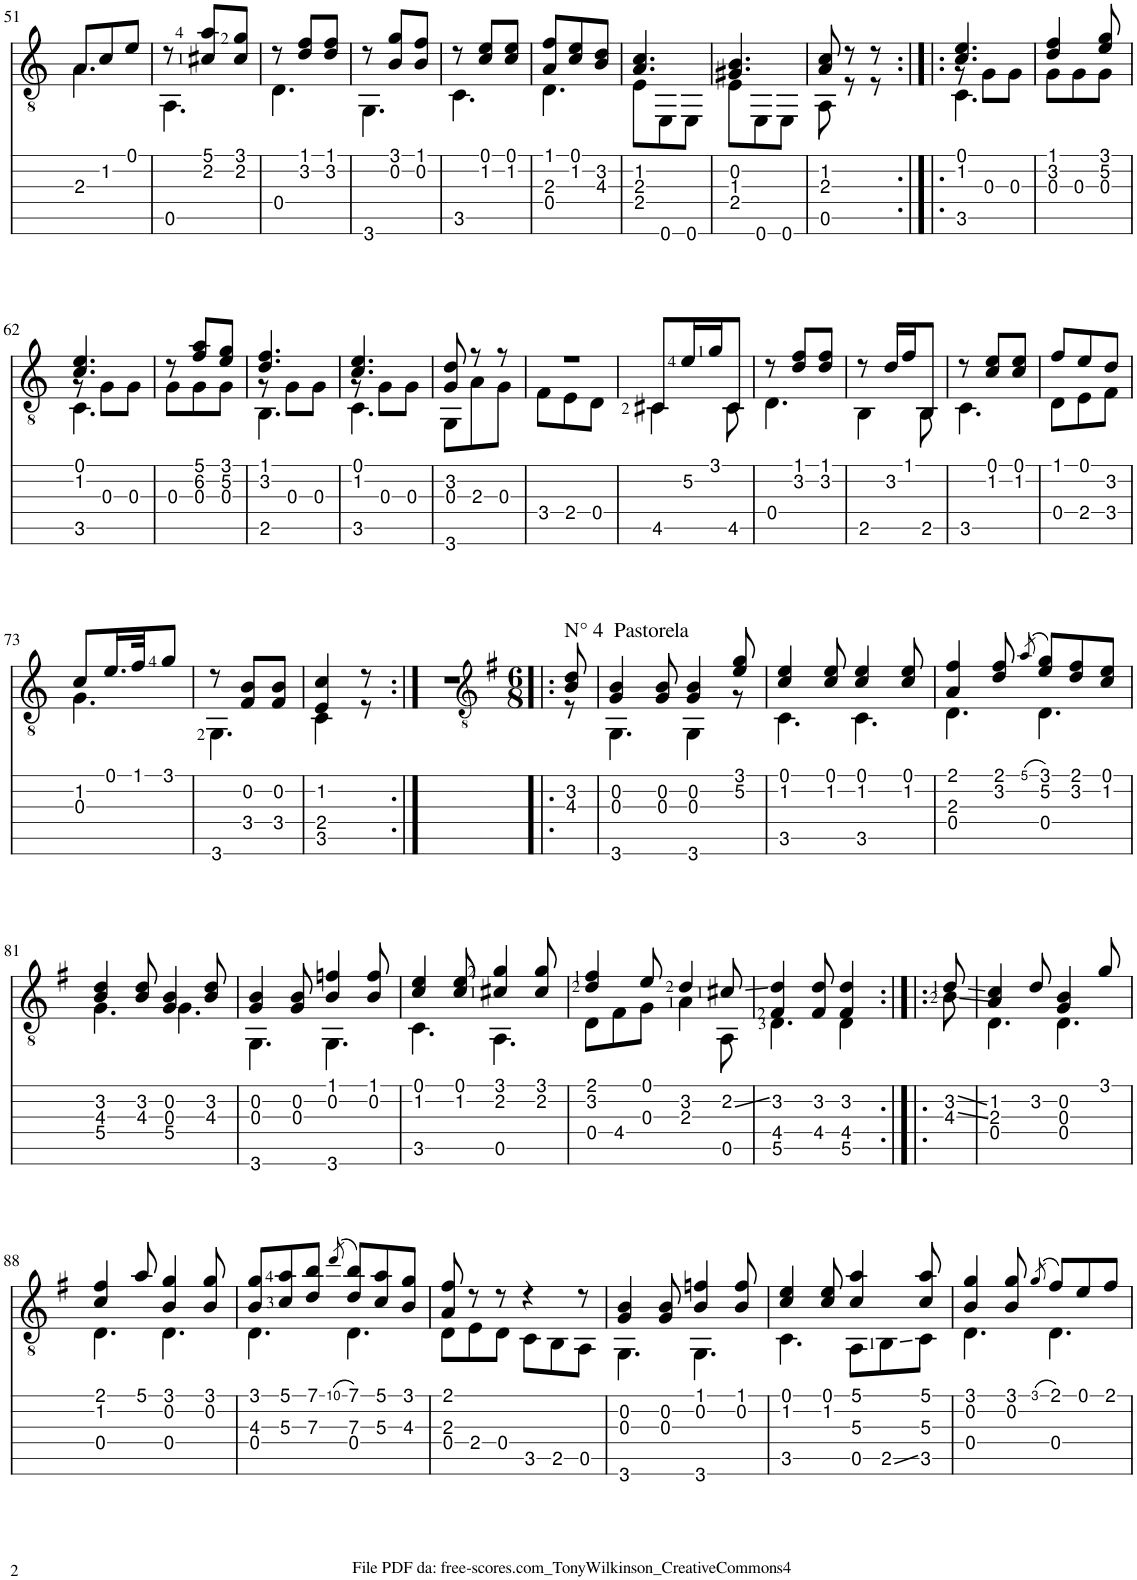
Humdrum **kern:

**kern	**kern
*part1	*part1
*staff2	*staff1
*I"Guitar	*
*I'Guit.	*
!!LO:PB:g=z
*	*clefGv2
*k[]	*k[]
*M3/8	*M3/8
=51	=51
*^	*^
8AL	4.A	8A/L	4.A\
8c	.	8c/	.
8eJ	.	8e/J	.
=52	=52	=52	=52
8r	4.AA	8r	4.AA\
8c#\ 8a\L	.	8c#X/ 8a/L	.
8c#\ 8g\J	.	8c#/ 8g/J	.
=53	=53	=53	=53
8r	4.D	8r	4.D\
8d\ 8f\L	.	8d/ 8f/L	.
8d\ 8f\J	.	8d/ 8f/J	.
=54	=54	=54	=54
8r	4.GG	8r	4.GG\
8B\ 8g\L	.	8B/ 8g/L	.
8B\ 8f\J	.	8B/ 8f/J	.
=55	=55	=55	=55
8r	4.C	8r	4.C\
8c\ 8e\L	.	8c/ 8e/L	.
8c\ 8e\J	.	8c/ 8e/J	.
=56	=56	=56	=56
8A\ 8f\L	4.D	8A/ 8f/L	4.D\
8c\ 8e\	.	8c/ 8e/	.
8B\ 8d\J	.	8B/ 8d/J	.
=57	=57	=57	=57
4.A 4.c	8EL	4.A/ 4.c/	8E\L
.	8EE	.	8EE\
.	8EEJ	.	8EE\J
=58	=58	=58	=58
4.G# 4.B	8EL	4.G#X/ 4.B/	8E\L
.	8EE	.	8EE\
.	8EEJ	.	8EE\J
=59	=59	=59	=59
8A 8c	8AA	8A/ 8c/	8AA\
8r	8r	8r	8r
8r	8r	8r	8r
=60:|!|:	=60:|!|:	=60:|!|:	=60:|!|:
*	*^	*	*^
4.c 4.e	8r	4.C	4.c/ 4.e/	8r	4.C\
.	8GL	.	.	8G\L	.
.	8GJ	.	.	8G\J	.
*	*v	*v	*	*	*
*	*	*	*v	*v
=61	=61	=61	=61
4d 4f	8GL	4d/ 4f/	8G\L
.	8G	.	8G\
8e 8g	8GJ	8e/ 8g/	8G\J
!!LO:LB:g=z
=62	=62	=62	=62
*	*^	*	*^
4.c 4.e	8r	4.C	4.c/ 4.e/	8r	4.C\
.	8GL	.	.	8G\L	.
.	8GJ	.	.	8G\J	.
*	*v	*v	*	*	*
*	*	*	*v	*v
=63	=63	=63	=63
8r	8GL	8r	8G\L
8f\ 8a\L	8G	8f/ 8a/L	8G\
8e\ 8g\J	8GJ	8e/ 8g/J	8G\J
=64	=64	=64	=64
*	*^	*	*^
4.d 4.f	8r	4.BB	4.d/ 4.f/	8r	4.BB\
.	8GL	.	.	8G\L	.
.	8GJ	.	.	8G\J	.
=65	=65	=65	=65	=65	=65
4.c 4.e	8r	4.C	4.c/ 4.e/	8r	4.C\
.	8GL	.	.	8G\L	.
.	8GJ	.	.	8G\J	.
*	*v	*v	*	*	*
*	*	*	*v	*v
=66	=66	=66	=66
8G 8d	8GGL	8G/ 8d/	8GG\L
8r	8A	8r	8A\
8r	8GJ	8r	8G\J
=67	=67	=67	=67
4.r	8FL	4.r	8F\L
.	8E	.	8E\
.	8DJ	.	8D\J
=68	=68	=68	=68
8C#L	4C#	8C#X/L	4C#\
16eL	.	16e/L	.
16gJ	.	16g/J	.
8C#J	8C#	8C#/J	8C#\
=69	=69	=69	=69
8r	4.D	8r	4.D\
8d\ 8f\L	.	8d/ 8f/L	.
8d\ 8f\J	.	8d/ 8f/J	.
=70	=70	=70	=70
8r	4BB	8r	4BB\
16dLL	.	16d/LL	.
16fJ	.	16f/J	.
8BBJ	8BB	8BB/J	8BB\
=71	=71	=71	=71
8r	4.C	8r	4.C\
8c\ 8e\L	.	8c/ 8e/L	.
8c\ 8e\J	.	8c/ 8e/J	.
=72	=72	=72	=72
8fL	8DL	8f/L	8D\L
8e	8E	8e/	8E\
8dJ	8FJ	8d/J	8F\J
!!LO:LB:g=z	!!
=73	=73	=73	=73
8cL	4.G	8c/L	4.G\
16.eL	.	16.e/L	.
32fJk	.	32f/JK	.
8gJ	.	8g/J	.
=74	=74	=74	=74
8r	4.GG	8r	4.GG\
8F\ 8B\L	.	8F/ 8B/L	.
8F\ 8B\J	.	8F/ 8B/J	.
=75	=75	=75	=75
4E 4c	4C	4E/ 4c/	4C\
8r	8r	8r	8r
*v	*v	*	*
*	*v	*v
=76:|!	=76:|!
4.r	4.r
=77!|:	=77!|:
*	*clefGv2
*k[f#]	*k[f#]
*M6/8	*M6/8
*^	*^
!	!	!LO:TX:a:t=N° 4  Pastorela	!
8B 8d	8r	8B/ 8d/	8r
=78	=78	=78	=78
4G 4B	4.GG	4G/ 4B/	4.GG\
8G 8B	.	8G/ 8B/	.
4G 4B	4GG	4G/ 4B/	4GG\
8e 8g	8r	8e/ 8g/	8r
=79	=79	=79	=79
4c 4e	4.C	4c/ 4e/	4.C\
8c 8e	.	8c/ 8e/	.
4c 4e	4.C	4c/ 4e/	4.C\
8c 8e	.	8c/ 8e/	.
=80	=80	=80	=80
4A 4f#	4.D	4A/ 4f#/	4.D\
8d 8f#	.	8d/ 8f#/	.
qa	.	(8qa/	.
8e\ 8g\L	4.D	8e/ 8g/L)	4.D\
8d\ 8f#\	.	8d/ 8f#/	.
8c\ 8e\J	.	8c/ 8e/J	.
!!LO:LB:g=z	!!
=81	=81	=81	=81
4B 4d	4.G	4B/ 4d/	4.G\
8B 8d	.	8B/ 8d/	.
4G 4B	4.G	4G/ 4B/	4.G\
8B 8d	.	8B/ 8d/	.
=82	=82	=82	=82
4G 4B	4.GG	4G/ 4B/	4.GG\
8G 8B	.	8G/ 8B/	.
4B 4f	4.GG	4B/ 4fn/	4.GG\
8B 8f	.	8B/ 8f/	.
=83	=83	=83	=83
4c 4e	4.C	4c/ 4e/	4.C\
8c 8e	.	8c/ 8e/	.
4c# 4g	4.AA	4c#X/ 4g/	4.AA\
8c# 8g	.	8c#/ 8g/	.
=84	=84	=84	=84
4d 4f#	8DL	4d/ 4f#/	8D\L
.	8F#	.	8F#\
8e	8GJ	8e/	8G\J
4d	4A	4d/	4A\
8c#	8AA	8c#X/	8AA\
=85	=85	=85	=85
4F# 4d	4.D	4F#/ 4d/	4.D\
8F# 8d	.	8F#/ 8d/	.
4F# 4d	4D	4F#/ 4d/	4D\
=86:|!|:	=86:|!|:	=86:|!|:	=86:|!|:
8d	8B	8d/	8B\
=87	=87	=87	=87
4A 4c	4.D	4A/ 4c/	4.D\
8d	.	8d/	.
4G 4B	4.D	4G/ 4B/	4.D\
8g	.	8g/	.
!!LO:LB:g=z	!!
=88	=88	=88	=88
4c 4f#	4.D	4c/ 4f#/	4.D\
8a	.	8a/	.
4B 4g	4.D	4B/ 4g/	4.D\
8B 8g	.	8B/ 8g/	.
=89	=89	=89	=89
8B\ 8g\L	4.D	8B/ 8g/L	4.D\
8c\ 8a\	.	8c/ 8a/	.
8d\ 8b\J	.	8d/ 8b/J	.
qdd	.	(8qdd/	.
8d\ 8b\L	4.D	8d/ 8b/L)	4.D\
8c\ 8a\	.	8c/ 8a/	.
8B\ 8g\J	.	8B/ 8g/J	.
=90	=90	=90	=90
8A 8f#	8DL	8A/ 8f#/	8D\L
8r	8E	8r	8E\
8r	8DJ	8r	8D\J
4r	8CL	4r	8C\L
.	8BB	.	8BB\
8r	8AAJ	8r	8AA\J
=91	=91	=91	=91
4G 4B	4.GG	4G/ 4B/	4.GG\
8G 8B	.	8G/ 8B/	.
4B 4f	4.GG	4B/ 4fn/	4.GG\
8B 8f	.	8B/ 8f/	.
=92	=92	=92	=92
4c 4e	4.C	4c/ 4e/	4.C\
8c 8e	.	8c/ 8e/	.
4c 4a	8AAL	4c/ 4a/	8AA\L
.	8BB	.	8BB\
8c 8a	8CJ	8c/ 8a/	8C\J
=93	=93	=93	=93
4B 4g	4.D	4B/ 4g/	4.D\
8B 8g	.	8B/ 8g/	.
qg	.	(8qg/	.
8f#L	4.D	8f#/L)	4.D\
8e	.	8e/	.
8f#J	.	8f#/J	.
*v	*v	*	*
*	*v	*v
=	=
*-	*-
